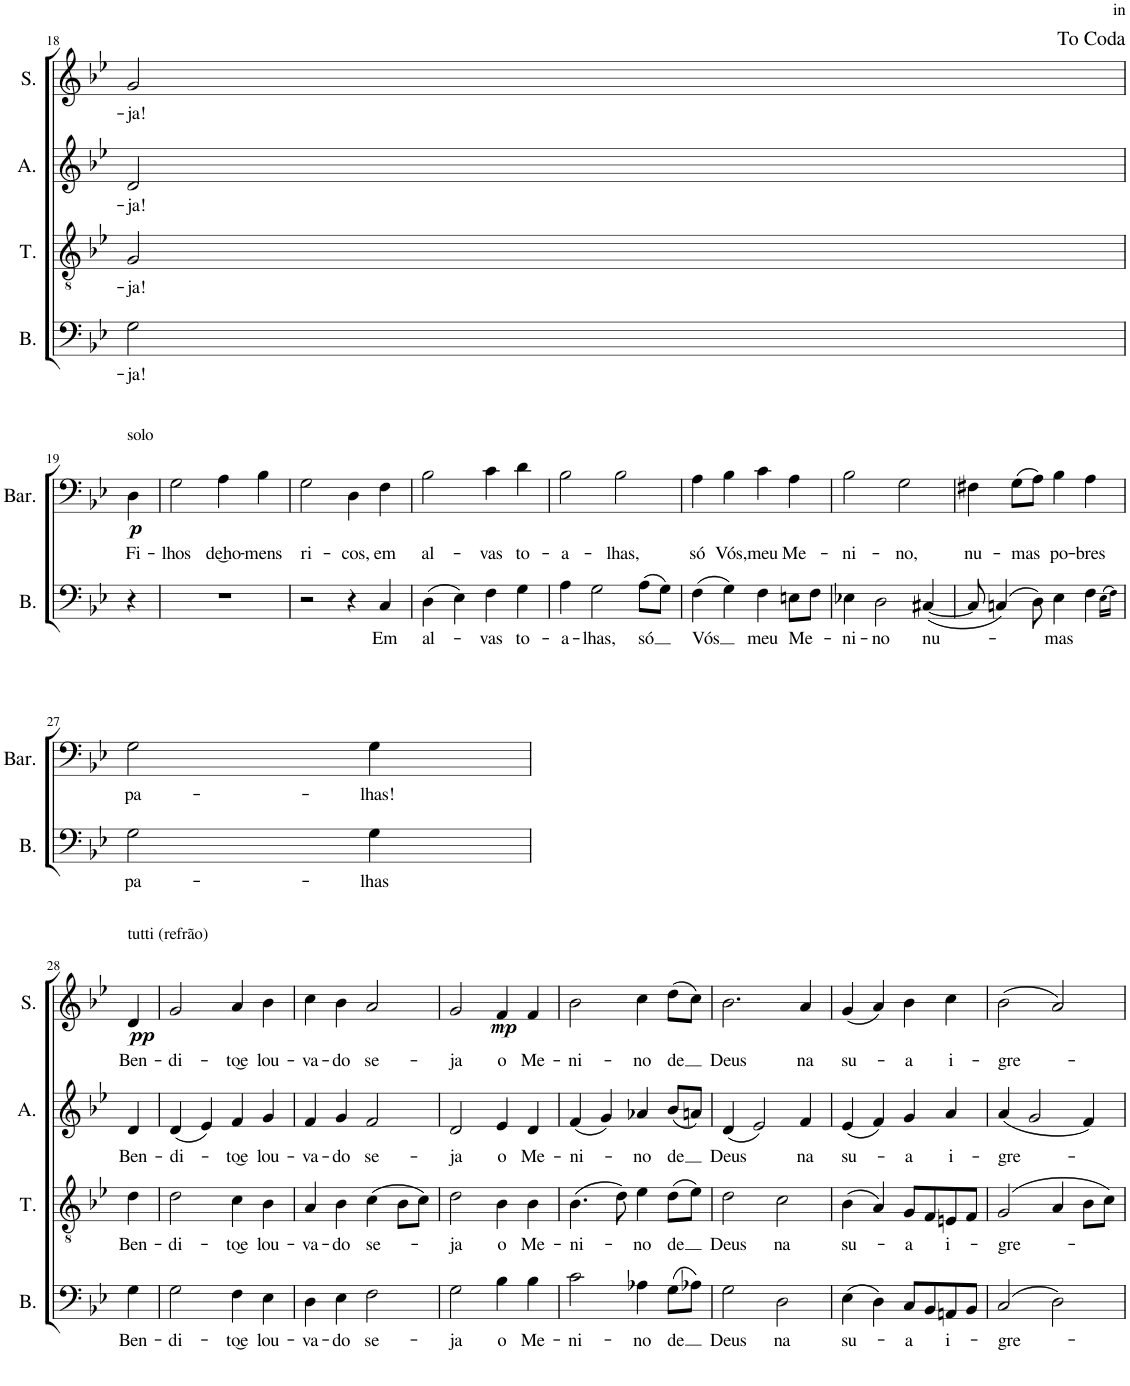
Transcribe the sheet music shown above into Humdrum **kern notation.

**kern	**text	**kern	**text	**dynam	**kern	**text	**kern	**text	**kern	**text	**dynam
*part5	*part5	*part4	*part4	*part4	*part3	*part3	*part2	*part2	*part1	*part1	*part1
*staff5	*staff5	*staff4	*staff4	*staff4	*staff3	*staff3	*staff2	*staff2	*staff1	*staff1	*staff1
*I"B.	*	*I"Bar.	*	*	*I"T.	*	*I"A.	*	*I"S.	*	*
*I'B.	*	*I'Bar.	*	*	*I'T.	*	*I'A.	*	*I'S.	*	*
!!LO:PB:g=z
*clefF4	*	*clefF4	*	*	*clefGv2	*	*clefG2	*	*clefG2	*	*
*k[b-e-]	*	*k[b-e-]	*	*	*k[b-e-]	*	*k[b-e-]	*	*k[b-e-]	*	*
*M2/2	*	*M2/2	*	*	*M2/2	*	*M2/2	*	*M2/2	*	*
*met(c|)	*	*met(c|)	*	*	*met(c|)	*	*met(c|)	*	*met(c|)	*	*
=18	=18	=18	=18	=18	=18	=18	=18	=18	=18	=18	=18
!	!LO:LY:b	!	!	!	!	!LO:LY:b	!	!LO:LY:b	!	!LO:LY:b	!
2G\	-ja!	2r	.	.	2G/	-ja!	2d/	-ja!	2g/	-ja!	.
!!LO:LB:g=z
=19	=19	=19	=19	=19	=19	=19	=19	=19	=19	=19	=19
!	!	!	!	!	!	!	!	!	!LO:TX:a:t=solo	!	!
!	!	!	!LO:LY:b	!LO:DY:b	!	!	!	!	!	!	!
4r	.	4D\	Fi-	p	4r	.	4r	.	4r	.	.
=20	=20	=20	=20	=20	=20	=20	=20	=20	=20	=20	=20
!	!	!	!LO:LY:b	!	!	!	!	!	!	!	!
1r	.	2G\	-lhos	.	1r	.	1r	.	1r	.	.
!	!	!	!LO:LY:b	!	!	!	!	!	!	!	!
.	.	4A\	de͜ho-	.	.	.	.	.	.	.	.
!	!	!	!LO:LY:b	!	!	!	!	!	!	!	!
.	.	4B-\	-mens	.	.	.	.	.	.	.	.
=21	=21	=21	=21	=21	=21	=21	=21	=21	=21	=21	=21
!	!	!	!LO:LY:b	!	!	!	!	!	!	!	!
2r	.	2G\	ri-	.	1r	.	1r	.	1r	.	.
!	!	!	!LO:LY:b	!	!	!	!	!	!	!	!
4r	.	4D\	-cos,	.	.	.	.	.	.	.	.
!	!LO:LY:b	!	!LO:LY:b	!	!	!	!	!	!	!	!
4C/	Em	4F\	em	.	.	.	.	.	.	.	.
=22	=22	=22	=22	=22	=22	=22	=22	=22	=22	=22	=22
!	!LO:LY:b	!	!LO:LY:b	!	!	!	!	!	!	!	!
(4D\	al-	2B-\	al-	.	1r	.	1r	.	1r	.	.
4E-\)	.	.	.	.	.	.	.	.	.	.	.
!	!LO:LY:b	!	!LO:LY:b	!	!	!	!	!	!	!	!
4F\	-vas	4c\	-vas	.	.	.	.	.	.	.	.
!	!LO:LY:b	!	!LO:LY:b	!	!	!	!	!	!	!	!
4G\	to-	4d\	to-	.	.	.	.	.	.	.	.
=23	=23	=23	=23	=23	=23	=23	=23	=23	=23	=23	=23
!	!LO:LY:b	!	!LO:LY:b	!	!	!	!	!	!	!	!
4A\	-a-	2B-\	-a-	.	1r	.	1r	.	1r	.	.
!	!LO:LY:b	!	!	!	!	!	!	!	!	!	!
2G\	-lhas,	.	.	.	.	.	.	.	.	.	.
!	!	!	!LO:LY:b	!	!	!	!	!	!	!	!
.	.	2B-\	-lhas,	.	.	.	.	.	.	.	.
!	!LO:LY:b	!	!	!	!	!	!	!	!	!	!
(8A\L	-só	.	.	.	.	.	.	.	.	.	.
8G\J)	.	.	.	.	.	.	.	.	.	.	.
=24	=24	=24	=24	=24	=24	=24	=24	=24	=24	=24	=24
!	!LO:LY:b	!	!LO:LY:b	!	!	!	!	!	!	!	!
(4F\	-Vós	4A\	só	.	1r	.	1r	.	1r	.	.
!	!	!	!LO:LY:b	!	!	!	!	!	!	!	!
4G\)	.	4B-\	Vós,	.	.	.	.	.	.	.	.
!	!LO:LY:b	!	!LO:LY:b	!	!	!	!	!	!	!	!
4F\	meu	4c\	meu	.	.	.	.	.	.	.	.
!	!LO:LY:b	!	!LO:LY:b	!	!	!	!	!	!	!	!
8En\L	Me-	4A\	Me-	.	.	.	.	.	.	.	.
8F\J	.	.	.	.	.	.	.	.	.	.	.
=25	=25	=25	=25	=25	=25	=25	=25	=25	=25	=25	=25
!	!LO:LY:b	!	!LO:LY:b	!	!	!	!	!	!	!	!
4E-X\	-ni-	2B-\	-ni-	.	1r	.	1r	.	1r	.	.
!	!LO:LY:b	!	!	!	!	!	!	!	!	!	!
2D\	-no	.	.	.	.	.	.	.	.	.	.
!	!	!	!LO:LY:b	!	!	!	!	!	!	!	!
.	.	2G\	-no,	.	.	.	.	.	.	.	.
!	!LO:LY:b	!	!	!	!	!	!	!	!	!	!
([4C#X/	nu-	.	.	.	.	.	.	.	.	.	.
=26	=26	=26	=26	=26	=26	=26	=26	=26	=26	=26	=26
!	!	!	!LO:LY:b	!	!	!	!	!	!	!	!
8C#/]	.	4F#X\	nu-	.	1r	.	1r	.	1r	.	.
(4Cn/)	.	.	.	.	.	.	.	.	.	.	.
!	!	!	!LO:LY:b	!	!	!	!	!	!	!	!
.	.	(8G\L	-mas	.	.	.	.	.	.	.	.
8D\)	.	8A\J)	.	.	.	.	.	.	.	.	.
!	!LO:LY:b	!	!LO:LY:b	!	!	!	!	!	!	!	!
4E-\	-mas	4B-\	po-	.	.	.	.	.	.	.	.
!	!	!	!LO:LY:b	!	!	!	!	!	!	!	!
4F\	.	4A\	-bres	.	.	.	.	.	.	.	.
(16qE-\LL	.	.	.	.	.	.	.	.	.	.	.
16qF\JJ)	.	.	.	.	.	.	.	.	.	.	.
!!LO:LB:g=z
=27	=27	=27	=27	=27	=27	=27	=27	=27	=27	=27	=27
!	!LO:LY:b	!	!LO:LY:b	!	!	!	!	!	!	!	!
2G\	-pa-	2G\	pa-	.	2r	.	2r	.	2r	.	.
!	!LO:LY:b	!	!LO:LY:b	!	!	!	!	!	!	!	!
4G\	-lhas	4G\	-lhas!	.	4r	.	4r	.	4r	.	.
!!LO:LB:g=z
=28	=28	=28	=28	=28	=28	=28	=28	=28	=28	=28	=28
!	!	!	!	!	!	!	!	!	!LO:TX:a:t=tutti (refrão)	!	!
!	!LO:LY:b	!	!	!	!	!LO:LY:b	!	!LO:LY:b	!	!LO:LY:b	!LO:DY:b
4G\	Ben-	4r	.	.	4d\	Ben-	4d/	Ben-	4d/	Ben-	pp
=29	=29	=29	=29	=29	=29	=29	=29	=29	=29	=29	=29
!	!LO:LY:b	!	!	!	!	!LO:LY:b	!	!LO:LY:b	!	!LO:LY:b	!
2G\	-di-	1r	.	.	2d\	-di-	(4d/	-di-	2g/	-di-	.
.	.	.	.	.	.	.	4e-/)	.	.	.	.
!	!LO:LY:b	!	!	!	!	!LO:LY:b	!	!LO:LY:b	!	!LO:LY:b	!
4F\	-to͜e	.	.	.	4c\	-to͜e	4f/	-to͜e	4a/	-to͜e	.
!	!LO:LY:b	!	!	!	!	!LO:LY:b	!	!LO:LY:b	!	!LO:LY:b	!
4E-\	lou-	.	.	.	4B-\	lou-	4g/	lou-	4b-\	lou-	.
=30	=30	=30	=30	=30	=30	=30	=30	=30	=30	=30	=30
!	!LO:LY:b	!	!	!	!	!LO:LY:b	!	!LO:LY:b	!	!LO:LY:b	!
4D\	-va-	1r	.	.	4A/	-va-	4f/	-va-	4cc\	-va-	.
!	!LO:LY:b	!	!	!	!	!LO:LY:b	!	!LO:LY:b	!	!LO:LY:b	!
4E-\	-do	.	.	.	4B-\	-do	4g/	-do	4b-\	-do	.
!	!LO:LY:b	!	!	!	!	!LO:LY:b	!	!LO:LY:b	!	!LO:LY:b	!
2F\	se-	.	.	.	(4c\	se-	2f/	se-	2a/	se-	.
.	.	.	.	.	8B-\L	.	.	.	.	.	.
.	.	.	.	.	8c\J)	.	.	.	.	.	.
=31	=31	=31	=31	=31	=31	=31	=31	=31	=31	=31	=31
!	!LO:LY:b	!	!	!	!	!LO:LY:b	!	!LO:LY:b	!	!LO:LY:b	!
2G\	-ja	1r	.	.	2d\	-ja	2d/	-ja	2g/	-ja	.
!	!LO:LY:b	!	!	!	!	!LO:LY:b	!	!LO:LY:b	!	!LO:LY:b	!LO:DY:b
4B-\	o	.	.	.	4B-\	o	4e-/	o	4f/	o	mp
!	!LO:LY:b	!	!	!	!	!LO:LY:b	!	!LO:LY:b	!	!LO:LY:b	!
4B-\	Me-	.	.	.	4B-\	Me-	4d/	Me-	4f/	Me-	.
=32	=32	=32	=32	=32	=32	=32	=32	=32	=32	=32	=32
!	!LO:LY:b	!	!	!	!	!LO:LY:b	!	!LO:LY:b	!	!LO:LY:b	!
2c\	-ni-	1r	.	.	(4.B-\	-ni-	(4f/	-ni-	2b-\	-ni-	.
.	.	.	.	.	.	.	4g/)	.	.	.	.
.	.	.	.	.	8d\)	.	.	.	.	.	.
!	!LO:LY:b	!	!	!	!	!LO:LY:b	!	!LO:LY:b	!	!LO:LY:b	!
4A-X\	-no	.	.	.	4e-\	-no	4a-X/	-no	4cc\	-no	.
!	!LO:LY:b	!	!	!	!	!LO:LY:b	!	!LO:LY:b	!	!LO:LY:b	!
(8G\L	de	.	.	.	(8d\L	de	(8b-/L	de	(8dd\L	de	.
8A-X\J)	.	.	.	.	8e-\J)	.	8an/J)	.	8cc\J)	.	.
=33	=33	=33	=33	=33	=33	=33	=33	=33	=33	=33	=33
!	!LO:LY:b	!	!	!	!	!LO:LY:b	!	!LO:LY:b	!	!LO:LY:b	!
2G\	Deus	1r	.	.	2d\	Deus	(4d/	Deus	2.b-\	Deus	.
.	.	.	.	.	.	.	2e-/)	.	.	.	.
!	!LO:LY:b	!	!	!	!	!LO:LY:b	!	!	!	!	!
2D\	na	.	.	.	2c\	na	.	.	.	.	.
!	!	!	!	!	!	!	!	!LO:LY:b	!	!LO:LY:b	!
.	.	.	.	.	.	.	4f/	na	4a/	na	.
=34	=34	=34	=34	=34	=34	=34	=34	=34	=34	=34	=34
!	!LO:LY:b	!	!	!	!	!LO:LY:b	!	!LO:LY:b	!	!LO:LY:b	!
(4E-\	su-	1r	.	.	(4B-\	su-	(4e-/	su-	(4g/	su-	.
4D\)	.	.	.	.	4A/)	.	4f/)	.	4a/)	.	.
!	!LO:LY:b	!	!	!	!	!LO:LY:b	!	!LO:LY:b	!	!LO:LY:b	!
8C/L	-a	.	.	.	8G/L	-a	4g/	-a	4b-\	-a	.
8BB-/	.	.	.	.	8F/	.	.	.	.	.	.
!	!LO:LY:b	!	!	!	!	!LO:LY:b	!	!LO:LY:b	!	!LO:LY:b	!
8AAn/	i-	.	.	.	8En/	i-	4a/	i-	4cc\	i-	.
8BB-/J	.	.	.	.	8F/J	.	.	.	.	.	.
=35	=35	=35	=35	=35	=35	=35	=35	=35	=35	=35	=35
!	!LO:LY:b	!	!	!	!	!LO:LY:b	!	!LO:LY:b	!	!LO:LY:b	!
(2C/	-gre-	1r	.	.	(2G/	-gre-	(4a/	-gre-	(2b-\	-gre-	.
.	.	.	.	.	.	.	2g/	.	.	.	.
2D\)	.	.	.	.	4A/	.	.	.	2a/)	.	.
.	.	.	.	.	8B-\L	.	4f/)	.	.	.	.
.	.	.	.	.	8c\J)	.	.	.	.	.	.
=	=	=	=	=	=	=	=	=	=	=	=
*-	*-	*-	*-	*-	*-	*-	*-	*-	*-	*-	*-
